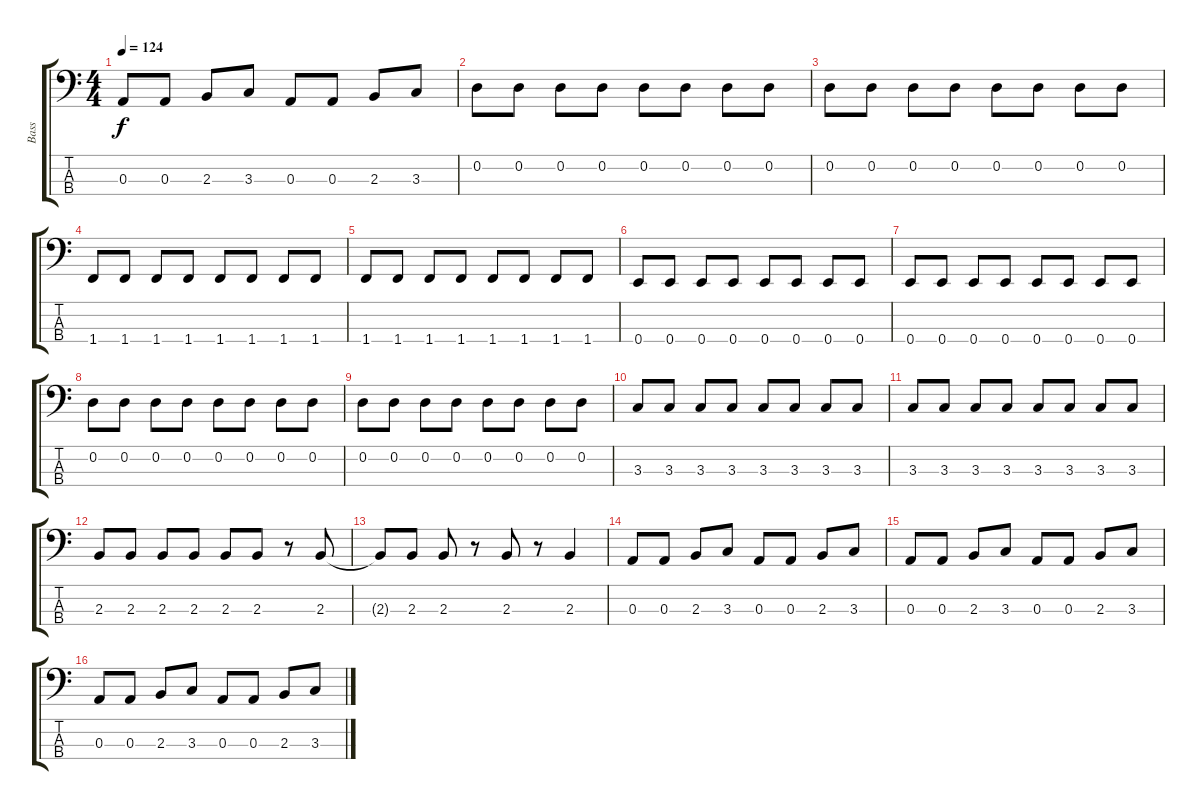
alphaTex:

\track ("Bass" "Bass") {instrument electricbasspick}
\staff {score tabs}
\tuning (G2 D2 A1 E1) {hide}
\ts (4 4)
\tempo 124
\clef f4
\ks c
0.3.8{dy f} 0.3.8 2.3.8 3.3.8 0.3.8 0.3.8 2.3.8 3.3.8 |
0.2.8 0.2.8 0.2.8 0.2.8 0.2.8 0.2.8 0.2.8 0.2.8 |
0.2.8 0.2.8 0.2.8 0.2.8 0.2.8 0.2.8 0.2.8 0.2.8 |
1.4.8 1.4.8 1.4.8 1.4.8 1.4.8 1.4.8 1.4.8 1.4.8 |
1.4.8 1.4.8 1.4.8 1.4.8 1.4.8 1.4.8 1.4.8 1.4.8 |
0.4.8 0.4.8 0.4.8 0.4.8 0.4.8 0.4.8 0.4.8 0.4.8 |
0.4.8 0.4.8 0.4.8 0.4.8 0.4.8 0.4.8 0.4.8 0.4.8 |
0.2.8 0.2.8 0.2.8 0.2.8 0.2.8 0.2.8 0.2.8 0.2.8 |
0.2.8 0.2.8 0.2.8 0.2.8 0.2.8 0.2.8 0.2.8 0.2.8 |
3.3.8 3.3.8 3.3.8 3.3.8 3.3.8 3.3.8 3.3.8 3.3.8 |
3.3.8 3.3.8 3.3.8 3.3.8 3.3.8 3.3.8 3.3.8 3.3.8 |
2.3.8 2.3.8 2.3.8 2.3.8 2.3.8 2.3.8 r.8 2.3.8 |
2.3{t}.8 2.3.8 2.3.8 r.8 2.3.8 r.8 2.3.4 |
0.3.8 0.3.8 2.3.8 3.3.8 0.3.8 0.3.8 2.3.8 3.3.8 |
0.3.8 0.3.8 2.3.8 3.3.8 0.3.8 0.3.8 2.3.8 3.3.8 |
0.3.8 0.3.8 2.3.8 3.3.8 0.3.8 0.3.8 2.3.8 3.3.8
